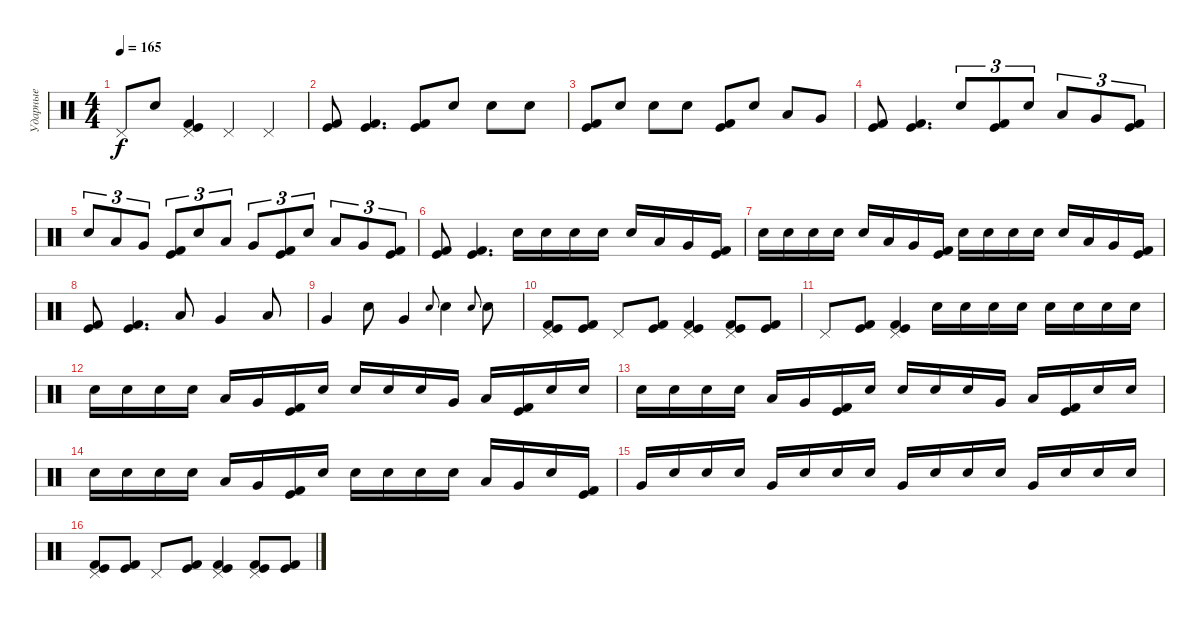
\track ("Ударные" "Ударные") {instrument percussion}
\staff {score}
\articulation defaults
\ts (4 4)
\tempo 165
\clef neutral
\ks c "Pedal Hi-Hat (hit)".8{dy f} "Electric Snare (hit)".8
("Pedal Hi-Hat (hit)" "Kick (hit)" "Kick (hit) 2").4 "Pedal Hi-Hat (hit)".4 "Pedal Hi-Hat (hit)".4 |
("Kick (hit)" "Kick (hit) 2").8 ("Kick (hit)" "Kick (hit) 2").4{d} ("Kick (hit)" "Kick (hit) 2").8 "Electric Snare (hit)".8 "Electric Snare (hit)".8 "Electric Snare (hit)".8 |
("Kick (hit)" "Kick (hit) 2").8 "Electric Snare (hit)".8 "Electric Snare (hit)".8 "Electric Snare (hit)".8 ("Kick (hit)" "Kick (hit) 2").8 "Electric Snare (hit)".8 "Low Tom (hit)".8 "Very Low Tom (hit)".8 |
("Kick (hit)" "Kick (hit) 2").8 ("Kick (hit)" "Kick (hit) 2").4{d} "Electric Snare (hit)".8{tu (3 2)} ("Kick (hit)" "Kick (hit) 2").8{tu (3 2)} "Electric Snare (hit)".8{tu (3 2)} "Low Tom (hit)".8{tu (3 2)} "Very Low Tom (hit)".8{tu (3 2)} ("Kick (hit)" "Kick (hit) 2").8{tu (3 2)} |
"Electric Snare (hit)".8{tu (3 2)} "Low Tom (hit)".8{tu (3 2)} "Very Low Tom (hit)".8{tu (3 2)} ("Kick (hit)" "Kick (hit) 2").8{tu (3 2)} "Electric Snare (hit)".8{tu (3 2)} "Low Tom (hit)".8{tu (3 2)} "Very Low Tom (hit)".8{tu (3 2)} ("Kick (hit)" "Kick (hit) 2").8{tu (3 2)} "Electric Snare (hit)".8{tu (3 2)} "Low Tom (hit)".8{tu (3 2)} "Very Low Tom (hit)".8{tu (3 2)} ("Kick (hit)" "Kick (hit) 2").8{tu (3 2)} |
("Kick (hit)" "Kick (hit) 2").8 ("Kick (hit)" "Kick (hit) 2").4{d} "Electric Snare (hit)".16 "Electric Snare (hit)".16 "Electric Snare (hit)".16 "Electric Snare (hit)".16 "Electric Snare (hit)".16 "Low Tom (hit)".16 "Very Low Tom (hit)".16 ("Kick (hit)" "Kick (hit) 2").16 |
"Electric Snare (hit)".16 "Electric Snare (hit)".16 "Electric Snare (hit)".16 "Electric Snare (hit)".16 "Electric Snare (hit)".16 "Low Tom (hit)".16 "Very Low Tom (hit)".16 ("Kick (hit)" "Kick (hit) 2").16 "Electric Snare (hit)".16 "Electric Snare (hit)".16 "Electric Snare (hit)".16 "Electric Snare (hit)".16 "Electric Snare (hit)".16 "Low Tom (hit)".16 "Very Low Tom (hit)".16 ("Kick (hit)" "Kick (hit) 2").16 |
("Kick (hit)" "Kick (hit) 2").8 ("Kick (hit)" "Kick (hit) 2").4{d} "Low Tom (hit)".8 "Very Low Tom (hit)".4 "Low Tom (hit)".8 |
"Very Low Tom (hit)".4 "Electric Snare (hit)".8 "Very Low Tom (hit)".4 "Electric Snare (hit)".8{gr onbeat} "Electric Snare (hit)".4 "Electric Snare (hit)".8{gr onbeat} "Electric Snare (hit)".8 |
("Pedal Hi-Hat (hit)" "Kick (hit)" "Kick (hit) 2").8 ("Kick (hit)" "Kick (hit) 2").8 "Pedal Hi-Hat (hit)".8 ("Kick (hit)" "Kick (hit) 2").8 ("Pedal Hi-Hat (hit)" "Kick (hit)" "Kick (hit) 2").4 ("Pedal Hi-Hat (hit)" "Kick (hit)" "Kick (hit) 2").8 ("Kick (hit)" "Kick (hit) 2").8 |
"Pedal Hi-Hat (hit)".8 ("Kick (hit)" "Kick (hit) 2").8 ("Pedal Hi-Hat (hit)" "Kick (hit)" "Kick (hit) 2").4 "Electric Snare (hit)".16 "Electric Snare (hit)".16 "Electric Snare (hit)".16 "Electric Snare (hit)".16 "Electric Snare (hit)".16 "Electric Snare (hit)".16 "Electric Snare (hit)".16 "Electric Snare (hit)".16 |
"Electric Snare (hit)".16 "Electric Snare (hit)".16 "Electric Snare (hit)".16 "Electric Snare (hit)".16 "Low Tom (hit)".16 "Very Low Tom (hit)".16 ("Kick (hit)" "Kick (hit) 2").16 "Electric Snare (hit)".16 "Electric Snare (hit)".16 "Electric Snare (hit)".16 "Electric Snare (hit)".16 "Very Low Tom (hit)".16 "Low Floor Tom (hit)".16 ("Kick (hit)" "Kick (hit) 2").16 "Electric Snare (hit)".16 "Electric Snare (hit)".16 |
"Electric Snare (hit)".16 "Electric Snare (hit)".16 "Electric Snare (hit)".16 "Electric Snare (hit)".16 "Low Tom (hit)".16 "Very Low Tom (hit)".16 ("Kick (hit)" "Kick (hit) 2").16 "Electric Snare (hit)".16 "Electric Snare (hit)".16 "Electric Snare (hit)".16 "Electric Snare (hit)".16 "Very Low Tom (hit)".16 "Low Floor Tom (hit)".16 ("Kick (hit)" "Kick (hit) 2").16 "Electric Snare (hit)".16 "Electric Snare (hit)".16 |
"Electric Snare (hit)".16 "Electric Snare (hit)".16 "Electric Snare (hit)".16 "Electric Snare (hit)".16 "Low Tom (hit)".16 "Very Low Tom (hit)".16 ("Kick (hit)" "Kick (hit) 2").16 "Electric Snare (hit)".16 "Electric Snare (hit)".16 "Electric Snare (hit)".16 "Electric Snare (hit)".16 "Electric Snare (hit)".16 "Low Tom (hit)".16 "Very Low Tom (hit)".16 "Electric Snare (hit)".16 ("Kick (hit)" "Kick (hit) 2").16 |
"Very Low Tom (hit)".16 "Electric Snare (hit)".16 "Electric Snare (hit)".16 "Electric Snare (hit)".16 "Very Low Tom (hit)".16 "Electric Snare (hit)".16 "Electric Snare (hit)".16 "Electric Snare (hit)".16 "Very Low Tom (hit)".16 "Electric Snare (hit)".16 "Electric Snare (hit)".16 "Electric Snare (hit)".16 "Very Low Tom (hit)".16 "Electric Snare (hit)".16 "Electric Snare (hit)".16 "Electric Snare (hit)".16 |
("Pedal Hi-Hat (hit)" "Kick (hit)" "Kick (hit) 2").8 ("Kick (hit)" "Kick (hit) 2").8 "Pedal Hi-Hat (hit)".8 ("Kick (hit)" "Kick (hit) 2").8 ("Pedal Hi-Hat (hit)" "Kick (hit)" "Kick (hit) 2").4 ("Pedal Hi-Hat (hit)" "Kick (hit)" "Kick (hit) 2").8 ("Kick (hit)" "Kick (hit) 2").8
